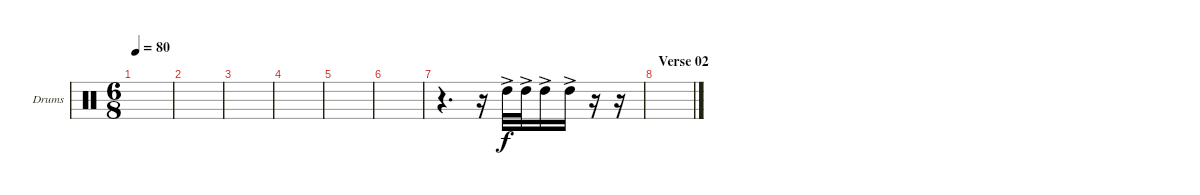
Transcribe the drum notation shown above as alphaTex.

\defaultSystemsLayout 4
\bracketExtendMode groupsimilarinstruments
\firstSystemTrackNameOrientation horizontal
\otherSystemsTrackNameOrientation horizontal
\track ("Tom 01" "Drums") {instrument percussion}
\staff {score}
\articulation defaults
\ts (6 8)
\tempo 80
\clef neutral
\scale
0.333333
\ks c
|
\scale
0.333333 |
\scale
0.333333 |
\scale
0.333333 |
\scale
0.333333 |
\scale
0.333333 |
\scale
0.333333 r.4{d} r.16 "High Tom (hit)"{ac}.32 "High Tom (hit)"{ac}.32 "High Tom (hit)"{ac}.16 "High Tom (hit)"{ac}.16 r.16 r.16 |
\section ("" "Verse 02")
\scale
0.333333 |
\scale
0.333333 |
\scale
0.333333 |
\scale
0.333333 |
\scale
0.333333 |
\scale
0.333333 |
\scale
0.333333 |
\scale
0.333333 |
\scale
0.333333
